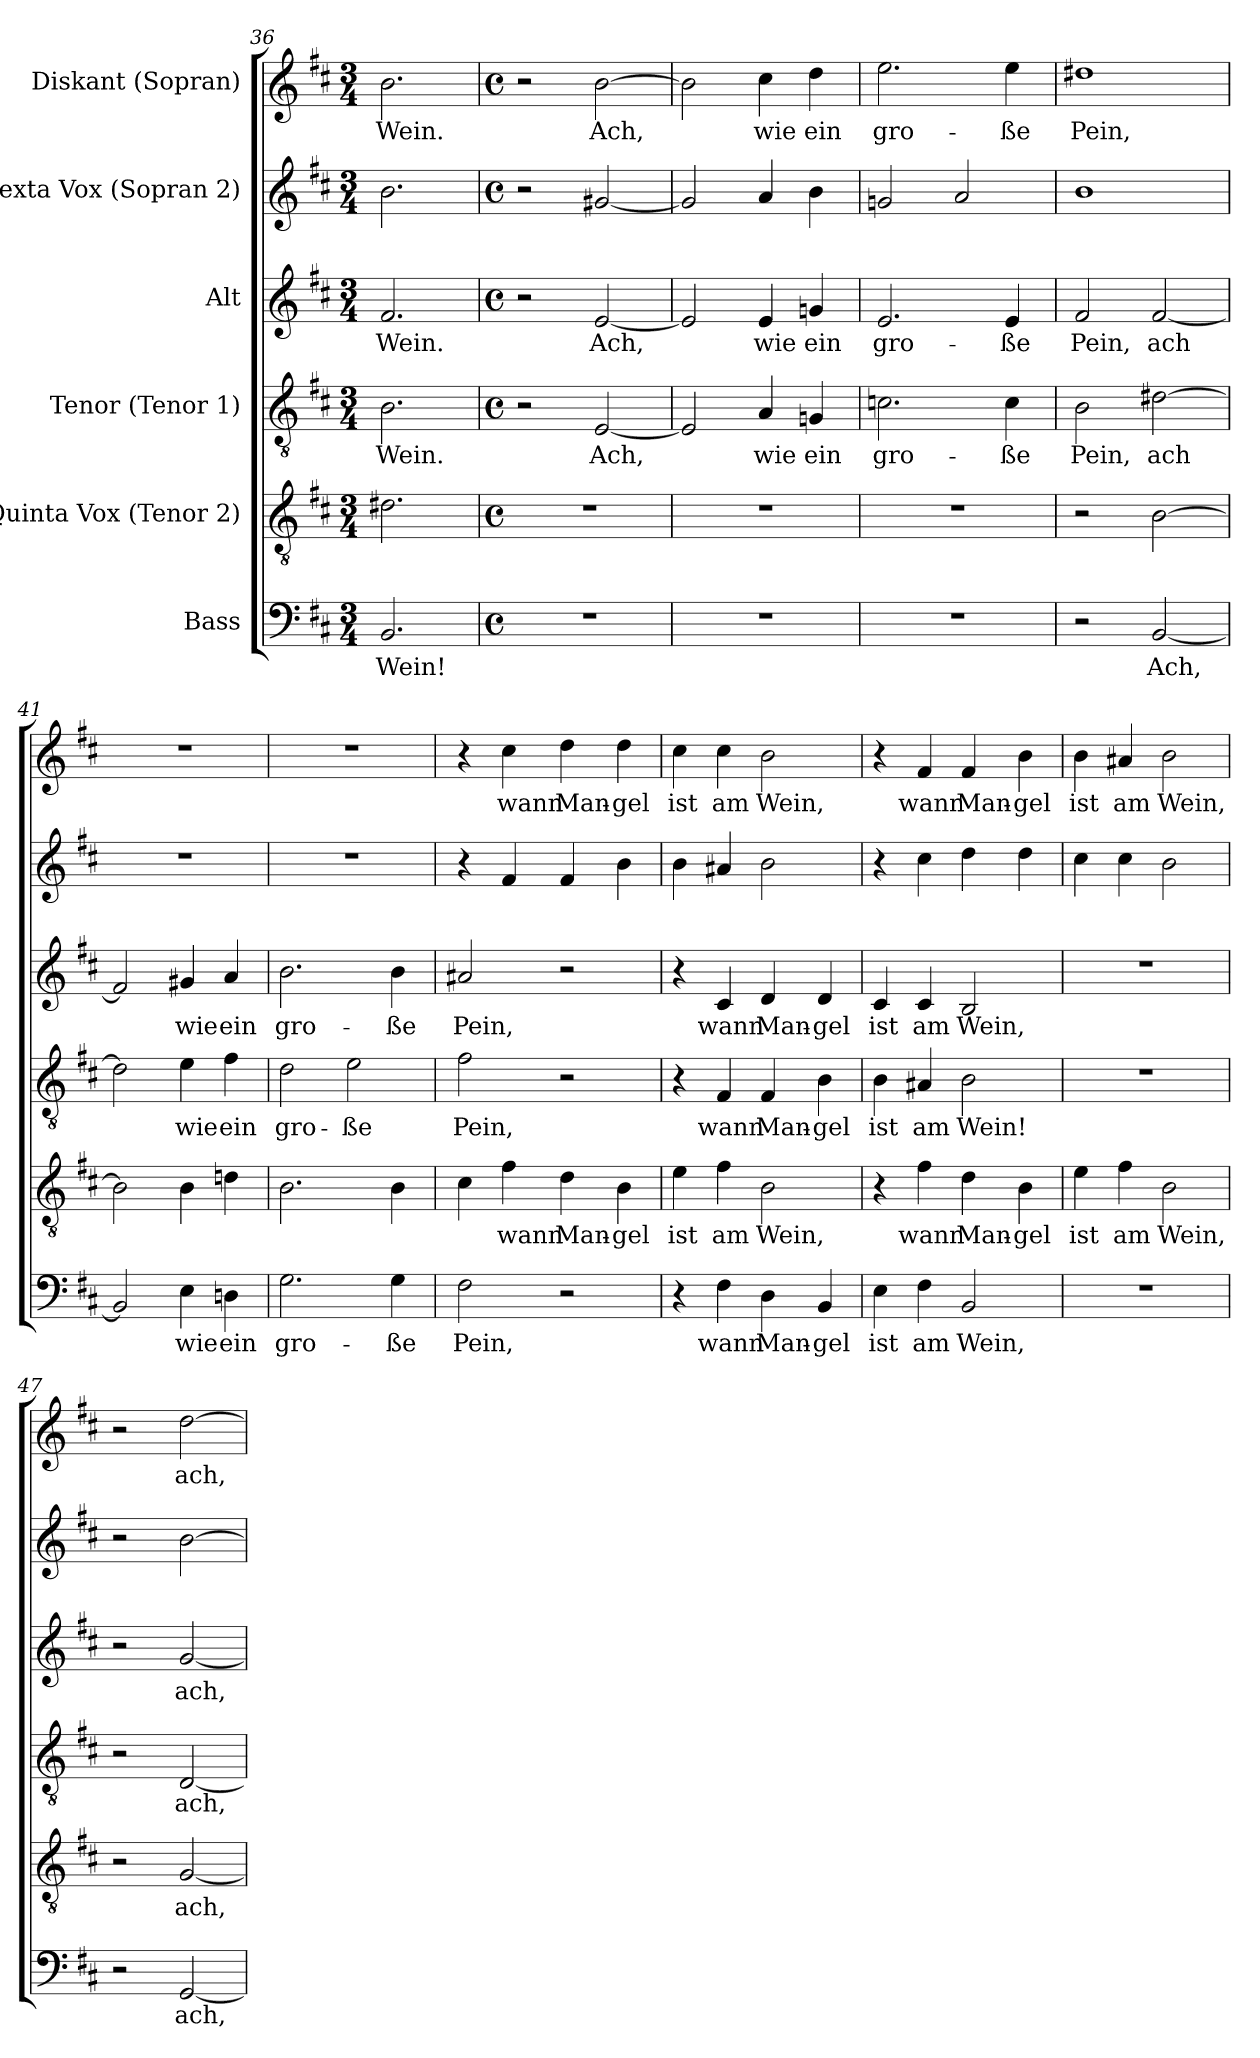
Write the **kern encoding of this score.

**kern	**text	**kern	**text	**kern	**text	**kern	**text	**kern	**kern	**text
*part6	*part6	*part5	*part5	*part4	*part4	*part3	*part3	*part2	*part1	*part1
*staff6	*staff6	*staff5	*staff5	*staff4	*staff4	*staff3	*staff3	*staff2	*staff1	*staff1
*I"Bass	*	*I"Quinta Vox (Tenor 2)	*	*I"Tenor (Tenor 1)	*	*I"Alt	*	*I"Sexta Vox (Sopran 2)	*I"Diskant (Sopran)	*
!!LO:LB:g=z
*clefF4	*	*clefGv2	*	*clefGv2	*	*clefG2	*	*clefG2	*clefG2	*
*k[f#c#]	*	*k[f#c#]	*	*k[f#c#]	*	*k[f#c#]	*	*k[f#c#]	*k[f#c#]	*
*M3/4	*	*M3/4	*	*M3/4	*	*M3/4	*	*M3/4	*M3/4	*
=36	=36	=36	=36	=36	=36	=36	=36	=36	=36	=36
!	!LO:LY:b	!	!	!	!LO:LY:b	!	!LO:LY:b	!	!	!LO:LY:b
2.BB/	Wein!	2.d#X\	.	2.B\	Wein.	2.f#/	Wein.	2.b\	2.b\	Wein.
=37	=37	=37	=37	=37	=37	=37	=37	=37	=37	=37
*M4/4	*	*M4/4	*	*M4/4	*	*M4/4	*	*M4/4	*M4/4	*
*met(c)	*	*met(c)	*	*met(c)	*	*met(c)	*	*met(c)	*met(c)	*
1r	.	1r	.	2r	.	2r	.	2r	2r	.
!	!	!	!	!	!LO:LY:b	!	!LO:LY:b	!	!	!LO:LY:b
.	.	.	.	[2E/	Ach,	[2e/	Ach,	[2g#X/	[2b\	Ach,
=38	=38	=38	=38	=38	=38	=38	=38	=38	=38	=38
1r	.	1r	.	2E/]	.	2e/]	.	2g#/]	2b\]	.
!	!	!	!	!	!LO:LY:b	!	!LO:LY:b	!	!	!LO:LY:b
.	.	.	.	4A/	wie	4e/	wie	4a/	4cc#\	wie
!	!	!	!	!	!LO:LY:b	!	!LO:LY:b	!	!	!LO:LY:b
.	.	.	.	4Gn/	ein	4gn/	ein	4b\	4dd\	ein
=39	=39	=39	=39	=39	=39	=39	=39	=39	=39	=39
!	!	!	!	!	!LO:LY:b	!	!LO:LY:b	!	!	!LO:LY:b
1r	.	1r	.	2.cn\	gro-	2.e/	gro-	2gn/	2.ee\	gro-
.	.	.	.	.	.	.	.	2a/	.	.
!	!	!	!	!	!LO:LY:b	!	!LO:LY:b	!	!	!LO:LY:b
.	.	.	.	4c\	ße	4e/	ße	.	4ee\	ße
=40	=40	=40	=40	=40	=40	=40	=40	=40	=40	=40
!	!	!	!	!	!LO:LY:b	!	!LO:LY:b	!	!	!LO:LY:b
2r	.	2r	.	2B\	Pein,	2f#/	Pein,	1b	1dd#X	Pein,
!	!LO:LY:b	!	!	!	!LO:LY:b	!	!LO:LY:b	!	!	!
[2BB/	Ach,	[2B\	.	[2d#X\	ach	[2f#/	ach	.	.	.
=41	=41	=41	=41	=41	=41	=41	=41	=41	=41	=41
2BB/]	.	2B\]	.	2d#\]	.	2f#/]	.	1r	1r	.
!	!LO:LY:b	!	!	!	!LO:LY:b	!	!LO:LY:b	!	!	!
4E\	wie	4B\	.	4e\	wie	4g#X/	wie	.	.	.
!	!LO:LY:b	!	!	!	!LO:LY:b	!	!LO:LY:b	!	!	!
4Dn\	ein	4dn\	.	4f#\	ein	4a/	ein	.	.	.
=42	=42	=42	=42	=42	=42	=42	=42	=42	=42	=42
!	!LO:LY:b	!	!	!	!LO:LY:b	!	!LO:LY:b	!	!	!
2.G\	gro-	2.B\	.	2d\	gro-	2.b\	gro-	1r	1r	.
!	!	!	!	!	!LO:LY:b	!	!	!	!	!
.	.	.	.	2e\	ße	.	.	.	.	.
!	!LO:LY:b	!	!	!	!	!	!LO:LY:b	!	!	!
4G\	ße	4B\	.	.	.	4b\	ße	.	.	.
=43	=43	=43	=43	=43	=43	=43	=43	=43	=43	=43
!	!LO:LY:b	!	!	!	!LO:LY:b	!	!LO:LY:b	!	!	!
2F#\	Pein,	4c#\	.	2f#\	Pein,	2a#X/	Pein,	4r	4r	.
!	!	!	!LO:LY:b	!	!	!	!	!	!	!LO:LY:b
.	.	4f#\	wann	.	.	.	.	4f#/	4cc#\	wann
!	!	!	!LO:LY:b	!	!	!	!	!	!	!LO:LY:b
2r	.	4d\	Man-	2r	.	2r	.	4f#/	4dd\	Man-
!	!	!	!LO:LY:b	!	!	!	!	!	!	!LO:LY:b
.	.	4B\	gel	.	.	.	.	4b\	4dd\	gel
!!LO:LB:g=z
=44	=44	=44	=44	=44	=44	=44	=44	=44	=44	=44
!	!	!	!LO:LY:b	!	!	!	!	!	!	!LO:LY:b
4r	.	4e\	ist	4r	.	4r	.	4b\	4cc#\	ist
!	!LO:LY:b	!	!LO:LY:b	!	!LO:LY:b	!	!LO:LY:b	!	!	!LO:LY:b
4F#\	wann	4f#\	am	4F#/	wann	4c#/	wann	4a#X/	4cc#\	am
!	!LO:LY:b	!	!LO:LY:b	!	!LO:LY:b	!	!LO:LY:b	!	!	!LO:LY:b
4D\	Man-	2B\	Wein,	4F#/	Man-	4d/	Man-	2b\	2b\	Wein,
!	!LO:LY:b	!	!	!	!LO:LY:b	!	!LO:LY:b	!	!	!
4BB/	gel	.	.	4B\	gel	4d/	gel	.	.	.
=45	=45	=45	=45	=45	=45	=45	=45	=45	=45	=45
!	!LO:LY:b	!	!	!	!LO:LY:b	!	!LO:LY:b	!	!	!
4E\	ist	4r	.	4B\	ist	4c#/	ist	4r	4r	.
!	!LO:LY:b	!	!LO:LY:b	!	!LO:LY:b	!	!LO:LY:b	!	!	!LO:LY:b
4F#\	am	4f#\	wann	4A#X/	am	4c#/	am	4cc#\	4f#/	wann
!	!LO:LY:b	!	!LO:LY:b	!	!LO:LY:b	!	!LO:LY:b	!	!	!LO:LY:b
2BB/	Wein,	4d\	Man-	2B\	Wein!	2B/	Wein,	4dd\	4f#/	Man-
!	!	!	!LO:LY:b	!	!	!	!	!	!	!LO:LY:b
.	.	4B\	gel	.	.	.	.	4dd\	4b\	gel
=46	=46	=46	=46	=46	=46	=46	=46	=46	=46	=46
!	!	!	!LO:LY:b	!	!	!	!	!	!	!LO:LY:b
1r	.	4e\	ist	1r	.	1r	.	4cc#\	4b\	ist
!	!	!	!LO:LY:b	!	!	!	!	!	!	!LO:LY:b
.	.	4f#\	am	.	.	.	.	4cc#\	4a#X/	am
!	!	!	!LO:LY:b	!	!	!	!	!	!	!LO:LY:b
.	.	2B\	Wein,	.	.	.	.	2b\	2b\	Wein,
=47	=47	=47	=47	=47	=47	=47	=47	=47	=47	=47
2r	.	2r	.	2r	.	2r	.	2r	2r	.
!	!LO:LY:b	!	!LO:LY:b	!	!LO:LY:b	!	!LO:LY:b	!	!	!LO:LY:b
[2GG/	ach,	[2G/	ach,	[2D/	ach,	[2g/	ach,	[2b\	[2dd\	ach,
=	=	=	=	=	=	=	=	=	=	=
*-	*-	*-	*-	*-	*-	*-	*-	*-	*-	*-
